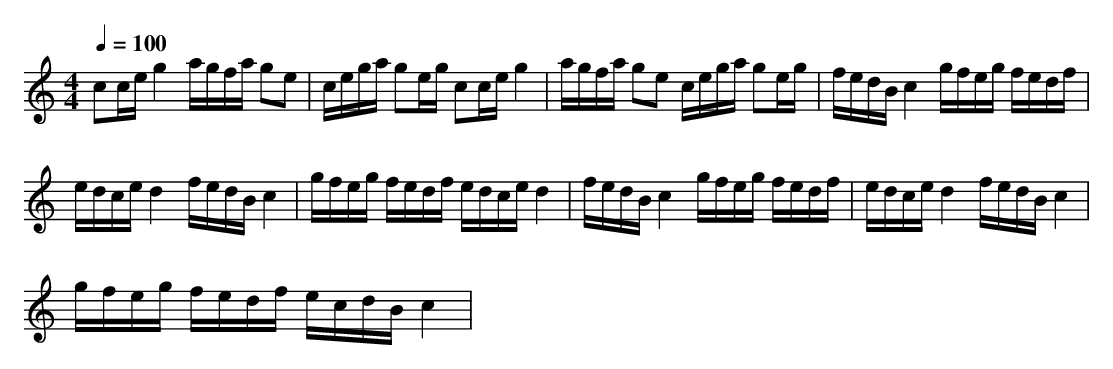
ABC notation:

X:1
T:
M: 4/4
L: 1/8
Q:1/4=100
K:C % 0 sharps
cc/2e/2 g2 a/2g/2f/2a/2 ge|c/2e/2g/2a/2 ge/2g/2 cc/2e/2 g2|a/2g/2f/2a/2 ge c/2e/2g/2a/2 ge/2g/2|f/2e/2d/2B/2 c2 g/2f/2e/2g/2 f/2e/2d/2f/2|
e/2d/2c/2e/2 d2 f/2e/2d/2B/2 c2|g/2f/2e/2g/2 f/2e/2d/2f/2 e/2d/2c/2e/2 d2|f/2e/2d/2B/2 c2 g/2f/2e/2g/2 f/2e/2d/2f/2|e/2d/2c/2e/2 d2 f/2e/2d/2B/2 c2|
g/2f/2e/2g/2 f/2e/2d/2f/2 e/2c/2d/2B/2 c2|
